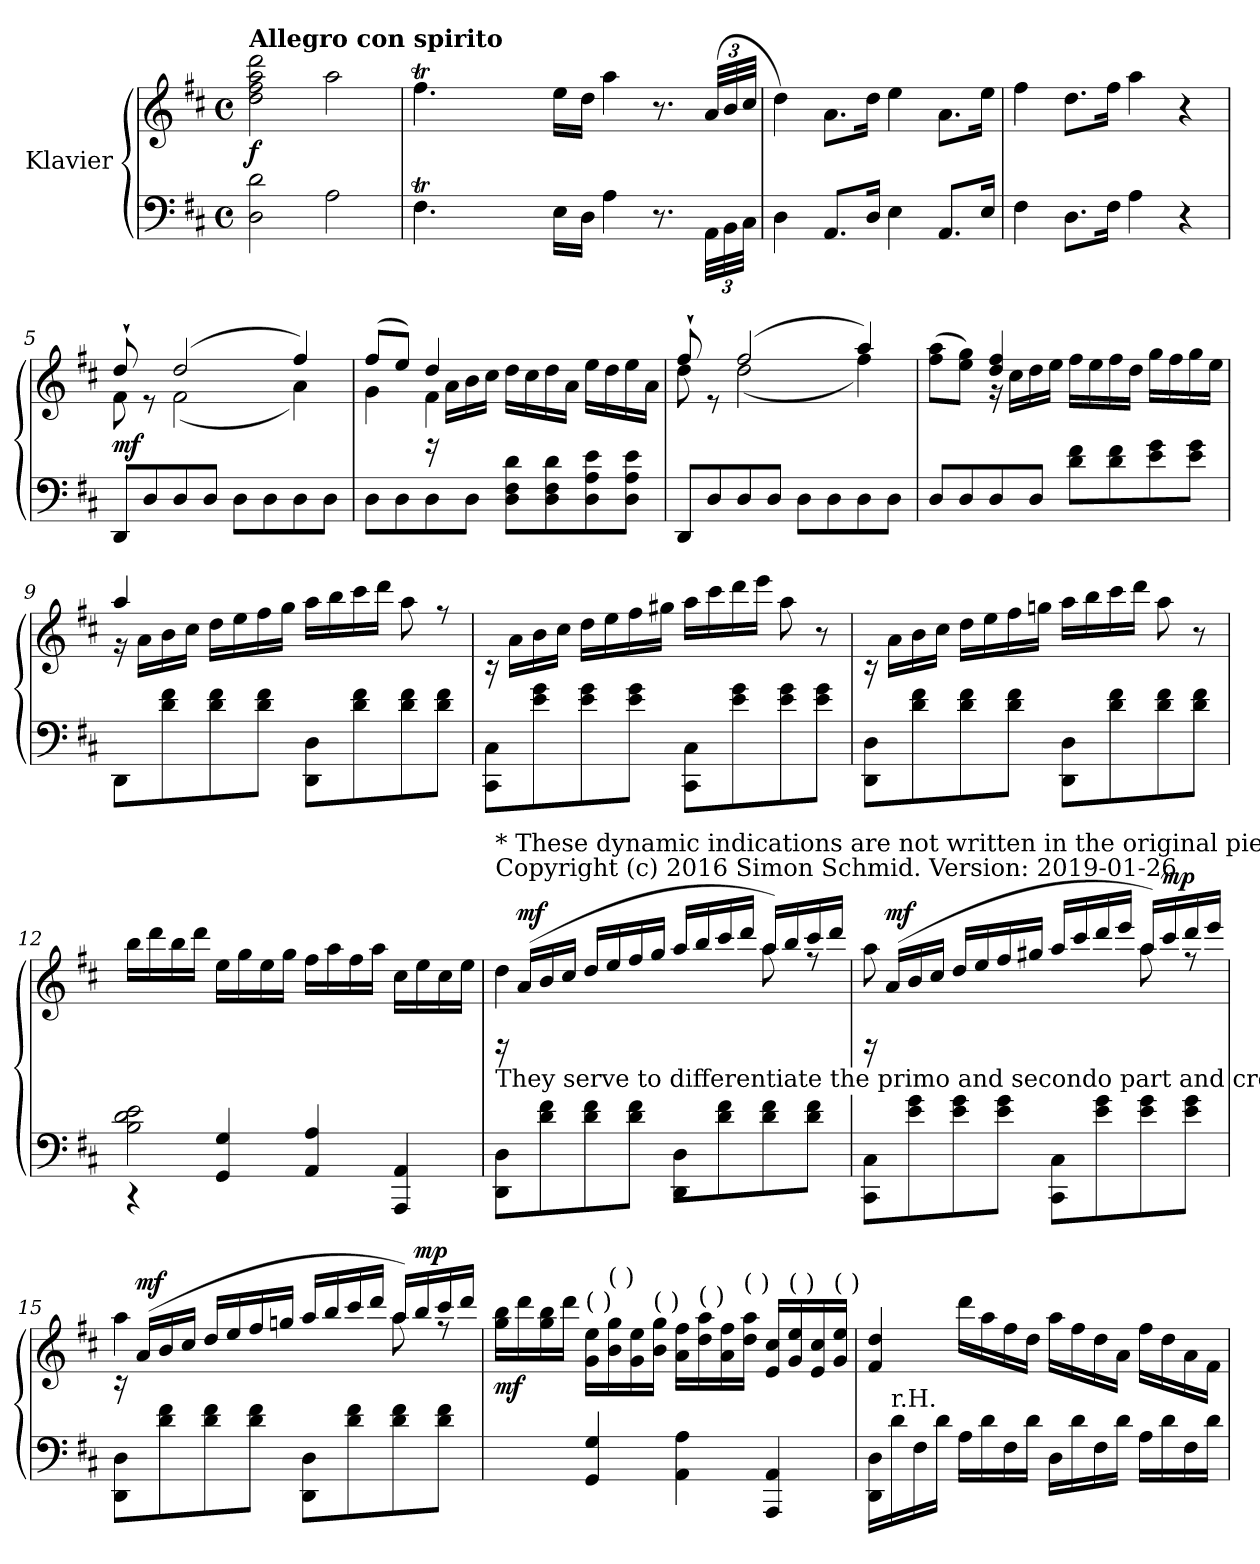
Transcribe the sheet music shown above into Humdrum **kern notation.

**kern	**kern	**dynam
*part1	*part1	*part1
*staff2	*staff1	*staff1/2
*I"Klavier	*	*
*clefF4	*clefG2	*
*k[f#c#]	*k[f#c#]	*
*M4/4	*M4/4	*
*met(c)	*met(c)	*
*MM120	*MM120	*
=1	=1	=1
!	!LO:TX:a:B:t=Allegro con spirito	!
!	!	!LO:DY:b
2D\ 2d\	2dd\ 2ff#\ 2aa\ 2ddd\	f
2A\	2aa\	.
=2	=2	=2
*^	*^	*
4.F#t\	32rBByy	4.ff#t\	32rgyy	.
.	32G/LLLyy	.	32gg/LLLyy	.
.	32F#/yy	.	32ff#/yy	.
.	32G/Jyy	.	32gg/Jyy	.
.	[16F#/Jyy	.	[16ff#/Jyy	.
.	8..F#/Jyy]	.	8..ff#/Jyy]	.
16E\LL	.	16ee\LL	.	.
.	2ryy	.	2ryy	.
16D\JJ	.	16dd\JJ	.	.
4A\	.	4aa\	.	.
8.r	.	8.r	.	.
.	16.ryy	.	16.ryy	.
*Xbrackettup	*	*Xbrackettup	*	*
48AA\LLL	.	(48a/LLL	.	.
48BB\	.	48b/	.	.
48C#\JJJ	.	48cc#/JJJ	.	.
*v	*v	*	*	*
*	*v	*v	*
=3	=3	=3
4D\	4dd\)	.
8.AA/L	8.a\L	.
16D/Jk	16dd\Jk	.
4E\	4ee\	.
8.AA/L	8.a\L	.
16E/Jk	16ee\Jk	.
=4	=4	=4
4F#\	4ff#\	.
8.D\L	8.dd\L	.
16F#\Jk	16ff#\Jk	.
4A\	4aa\	.
4r	4r	.
=5	=5	=5
*	*^	*
!	!	!	!LO:DY:a=2
8DD/L	8dd`/	8f#\	mf
8D/	8re	8ryy	.
8D/	(2dd/	(2f#\	.
8D/J	.	.	.
8D\L	.	.	.
8D\	.	.	.
8D\	4ff#/)	4a\)	.
8D\J	.	.	.
!!LO:LB:g=z
=6	=6	=6	=6
*	*	*^	*
8D\L	(8ff#/L	4g\	4ryy	.
8D\	8ee/J)	.	.	.
8D\	4dd/	4f#\	16rD	.
.	.	.	16a\LL	.
8D\J	.	.	16b\	.
.	.	.	16cc#\JJ	.
8D\ 8F#\ 8d\L	2reyy	2ryy	16dd\LL	.
.	.	.	16cc#\	.
8D\ 8F#\ 8d\	.	.	16dd\	.
.	.	.	16a\JJ	.
8D\ 8A\ 8e\	.	.	16ee\LL	.
.	.	.	16dd\	.
8D\ 8A\ 8e\J	.	.	16ee\	.
.	.	.	16a\JJ	.
*	*	*v	*v	*
=7	=7	=7	=7
8DD/L	8ff#`/	8dd\	.
8D/	8re	8ryy	.
8D/	(2ff#/	(2dd\	.
8D/J	.	.	.
8D\L	.	.	.
8D\	.	.	.
8D\	4aa/)	4ff#\)	.
8D\J	.	.	.
=8	=8	=8	=8
*^	*	*	*
8D/L	2rbyy	(>8ff#\ 8aa\L	4ryy	.
8D/	.	8ee\ 8gg\J)	.	.
8D/	.	4dd/ 4ff#/	16rg	.
.	.	.	16cc#\LL	.
8D/J	.	.	16dd\	.
.	.	.	16ee\JJ	.
2rEEyy	8d\ 8f#\L	2ryy	16ff#\LL	.
.	.	.	16ee\	.
.	8d\ 8f#\	.	16ff#\	.
.	.	.	16dd\JJ	.
.	8e\ 8g\	.	16gg\LL	.
.	.	.	16ff#\	.
.	8e\ 8g\J	.	16gg\	.
.	.	.	16ee\JJ	.
*v	*v	*	*	*
!!LO:LB:g=z	!!
=9	=9	=9	=9
8DD\L	4aa/	16rg	.
.	.	16a\LL	.
8d\ 8f#\	.	16b\	.
.	.	16cc#\JJ	.
8d\ 8f#\	4ryy	16dd\LL	.
.	.	16ee\	.
8d\ 8f#\J	.	16ff#\	.
.	.	16gg\JJ	.
8DD\ 8D\L	2ryy	16aa\LL	.
.	.	16bb\	.
8d\ 8f#\	.	16ccc#\	.
.	.	16ddd\JJ	.
8d\ 8f#\	.	8aa\	.
8d\ 8f#\J	.	8rff	.
=10	=10	=10	=10
8CC#\ 8C#\L	16rc	8ryy	.
.	16a\LL	.	.
8e\ 8g\	16b\	8ryy	.
.	16cc#\JJ	.	.
8e\ 8g\	16dd\LL	4ryy	.
.	16ee\	.	.
8e\ 8g\J	16ff#\	.	.
.	16gg#X\JJ	.	.
8CC#\ 8C#\L	16aa\LL	2ryy	.
.	16ccc#\	.	.
8e\ 8g\	16ddd\	.	.
.	16eee\JJ	.	.
8e\ 8g\	8aa\	.	.
8e\ 8g\J	8r	.	.
!!LO:LB:g=z	!!
=11	=11	=11	=11
8DD\ 8D\L	16rc	8ryy	.
.	16a\LL	.	.
8d\ 8f#\	16b\	8ryy	.
.	16cc#\JJ	.	.
8d\ 8f#\	16dd\LL	4ryy	.
.	16ee\	.	.
8d\ 8f#\J	16ff#\	.	.
.	16ggn\JJ	.	.
8DD\ 8D\L	16aa\LL	2ryy	.
.	16bb\	.	.
8d\ 8f#\	16ccc#\	.	.
.	16ddd\JJ	.	.
!	!	!	!LO:DY:b=2
8d\ 8f#\	8aa\	.	other-dynamics
8d\ 8f#\J	8r	.	.
*	*v	*v	*
=12	=12	=12
*^	*	*
4rCC	2B\ 2d\ 2e\	16bb\LL	.
.	.	16ddd\	.
.	.	16bb\	.
.	.	16ddd\JJ	.
4GG/ 4G/	.	16ee\LL	.
.	.	16gg\	.
.	.	16ee\	.
.	.	16gg\JJ	.
4AA/ 4A/	2rddyy	16ff#\LL	.
.	.	16aa\	.
.	.	16ff#\	.
.	.	16aa\JJ	.
4AAA/ 4AA/	.	16cc#\LL	.
.	.	16ee\	.
.	.	16cc#\	.
.	.	16ee\JJ	.
!!LO:LB:g=z
=13	=13	=13	=13
*	*	*^	*
!	!	!LO:TX:a:t=Copyright (c) 2016 Simon Schmid. Version&colon; 2019-01-26	!	!
!	!	!LO:TX:a:t=* These dynamic indications are not written in the original piece.	!	!
!	!	!LO:TX:b:t=They serve to differentiate the primo and secondo part and create a feel of distance like from a second piano.	!	!
8DD\ 8D\L	1ryy	16rD	4dd\	.
!	!	!	!	!LO:DY:a
.	.	(16a/LL	.	mf
8d\ 8f#\	.	16b/	.	.
.	.	16cc#/JJ	.	.
8d\ 8f#\	.	16dd/LL	4ryy	.
.	.	16ee/	.	.
8d\ 8f#\J	.	16ff#/	.	.
.	.	16gg/JJ	.	.
8DD\ 8D\L	.	16aa/LL	4ryy	.
.	.	16bb/	.	.
8d\ 8f#\	.	16ccc#/	.	.
.	.	16ddd/JJ	.	.
8d\ 8f#\	.	16aa/LL)	8aa\	.
.	.	16bb/	.	.
8d\ 8f#\J	.	16ccc#/	8rff	.
.	.	16ddd/JJ	.	.
*v	*v	*	*	*
=14	=14	=14	=14
8CC#\ 8C#\L	16rD	8aa\	.
!	!	!	!LO:DY:a
.	(16a/LL	.	mf
8e\ 8g\	16b/	8ryy	.
.	16cc#/JJ	.	.
8e\ 8g\	16dd/LL	4ryy	.
.	16ee/	.	.
8e\ 8g\J	16ff#/	.	.
.	16gg#X/JJ	.	.
8CC#\ 8C#\L	16aa/LL	4ryy	.
.	16ccc#/	.	.
8e\ 8g\	16ddd/	.	.
.	16eee/JJ	.	.
8e\ 8g\	16aa/LL)	8aa\	.
!	!	!	!LO:DY:a
.	16ccc#/	.	mp
8e\ 8g\J	16ddd/	8rff	.
.	16eee/JJ	.	.
!!LO:PB:g=z	!!
=15	=15	=15	=15
*^	*	*	*
8DD\ 8D\L	1ryy	16rc	4aa\	.
!	!	!	!	!LO:DY:a
.	.	(16a/LL	.	mf
8d\ 8f#\	.	16b/	.	.
.	.	16cc#/JJ	.	.
8d\ 8f#\	.	16dd/LL	4ryy	.
.	.	16ee/	.	.
8d\ 8f#\J	.	16ff#/	.	.
.	.	16ggn/JJ	.	.
8DD\ 8D\L	.	16aa/LL	4ryy	.
.	.	16bb/	.	.
8d\ 8f#\	.	16ccc#/	.	.
.	.	16ddd/JJ	.	.
8d\ 8f#\	.	16aa/LL)	8aa\	.
!	!	!	!	!LO:DY:a
.	.	16bb/	.	mp
8d\ 8f#\J	.	16ccc#/	8rff	.
.	.	16ddd/JJ	.	.
*v	*v	*	*	*
*	*v	*v	*
=16	=16	=16
!	!	!LO:DY:b
4ryy	16gg\ 16bb\LL	mf
.	16ddd\	.
.	16gg\ 16bb\	.
.	16ddd\JJ	.
!	!LO:TX:a:t=(   )	!
4GG/ 4G/	16g\ 16ee\LL	.
!	!LO:TX:a:t=(   )	!
.	16b\ 16gg\	.
.	16g\ 16ee\	.
!	!LO:TX:a:t=(   )	!
.	16b\ 16gg\JJ	.
4AA\ 4A\	16a\ 16ff#\LL	.
!	!LO:TX:a:t=(   )	!
.	16dd\ 16aa\	.
.	16a\ 16ff#\	.
!	!LO:TX:a:t=(   )	!
.	16dd\ 16aa\JJ	.
4AAA/ 4AA/	16e/ 16cc#/LL	.
!	!LO:TX:a:t=(   )	!
.	16g/ 16ee/	.
.	16e/ 16cc#/	.
!	!LO:TX:a:t=(   )	!
.	16g/ 16ee/JJ	.
!!LO:LB:g=z
=17	=17	=17
16DD\ 16D\LL	4f#/ 4dd/	.
!LO:TX:a:t=r.H.	!	!
16d\	.	.
16F#\	.	.
16d\JJ	.	.
16A\LL	16ddd\LL	.
16d\	16aa\	.
16F#\	16ff#\	.
16d\JJ	16dd\JJ	.
16D\LL	16aa\LL	.
16d\	16ff#\	.
16F#\	16dd\	.
16d\JJ	16a\JJ	.
16A\LL	16ff#\LL	.
16d\	16dd\	.
16F#\	16a\	.
16d\JJ	16f#\JJ	.
=	=	=
*-	*-	*-
